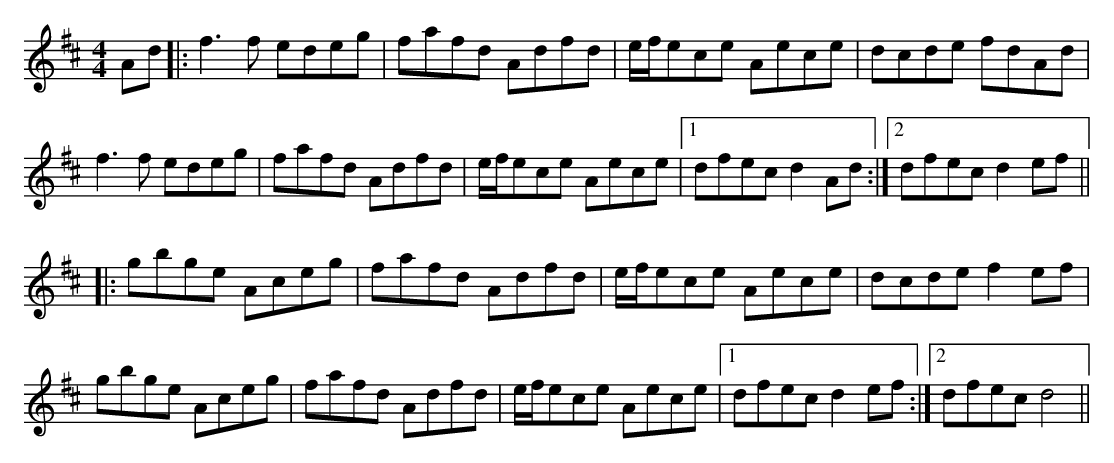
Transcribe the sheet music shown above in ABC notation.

X:1
M:4/4
K:D
Ad|:f3f edeg|fafd Adfd|e/f/ece Aece|dcde fdAd|
f3f edeg|fafd Adfd|e/f/ece Aece|1 dfec d2 Ad:|2 dfec d2 ef||
|:gbge Aceg|fafd Adfd|e/f/ece Aece|dcde f2 ef|
gbge Aceg|fafd Adfd|e/f/ece Aece|1 dfec d2 ef:|2 dfec d4||
